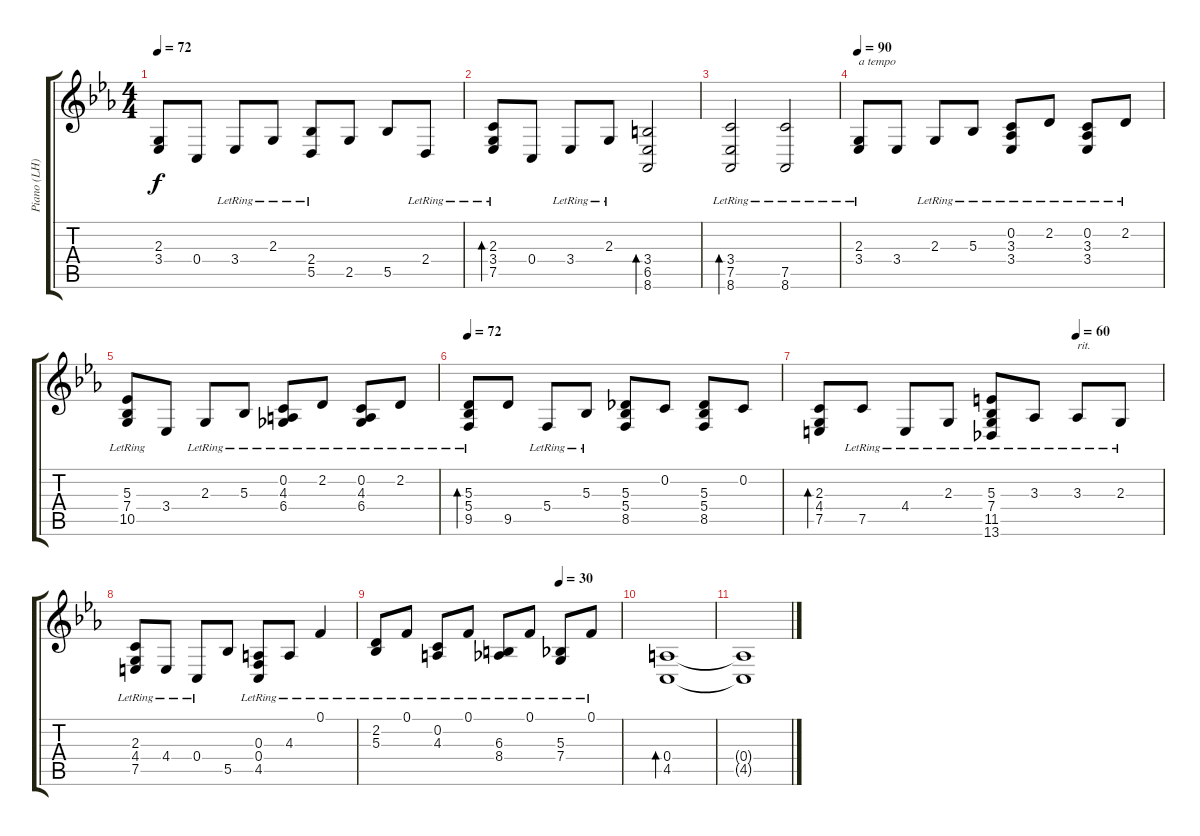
\track ("Piano (LH)" "Piano (LH)") {instrument brightacousticpiano}
\staff {score tabs}
\tuning (F4 C4 F3 C3 F3 C2) {hide}
\ts (4 4)
\tempo 72
\clef g2
\ks eb
(2.3 3.4).8{dy f} 0.4.8 3.4{lr}.8 2.3{lr}.8 (2.4{lr} 5.5).8 2.5.8 5.5.8 2.4{lr}.8 |
(2.3{lr} 3.4{lr} 7.5).8{bd 240} 0.4.8 3.4{lr}.8 2.3{lr}.8 (3.4 6.5 8.6).2{bd 120} |
(3.4{lr} 7.5 8.6).2{bd 120} (7.5{lr} 8.6).2 |
\tempo 90
(2.3{lr} 3.4).8{txt "a tempo"} 3.4.8 2.3{lr}.8 5.3{lr}.8 (0.2{lr} 3.3 3.4).8 2.2{lr}.8 (0.2{lr} 3.3{lr} 3.4).8 2.2{lr}.8 |
(5.3 7.4{lr} 10.5).8 3.4.8 2.3{lr}.8 5.3{lr}.8 (0.2{lr} 4.3{lr} 6.4).8 2.2{lr}.8 (0.2{lr} 4.3{lr} 6.4).8 2.2{lr}.8 |
\tempo 72
(5.3{lr} 5.4 9.5).8{bd 120} 9.5.8 5.4{lr}.8 5.3{lr}.8 (5.3 5.4 8.5).8 0.2.8 (5.3 5.4 8.5).8 0.2.8 |
\tempo (60 0.75)
(2.3 4.4 7.5).8{bd 120} 7.5{lr}.8 4.4{lr}.8 2.3{lr}.8 (5.3{lr} 7.4 11.5 13.6).8 3.3{lr}.8 3.3{lr}.8{txt "rit."} 2.3{lr}.8 |
(2.3 4.4{lr} 7.5{lr}).8 4.4{lr}.8 0.4{lr}.8 5.5.8 (0.3{lr} 0.4 4.5).8 4.3{lr}.8 0.1{lr}.4 |
\tempo (30 0.75)
(2.2{lr} 5.3).8 0.1{lr}.8 (0.2{lr} 4.3).8 0.1{lr}.8 (6.3{lr} 8.4).8 0.1{lr}.8 (5.3{lr} 7.4).8 0.1{lr}.8 |
(0.4 4.5).1{bd 240 volume 13} |
(0.4{t} 4.5{t}).1
